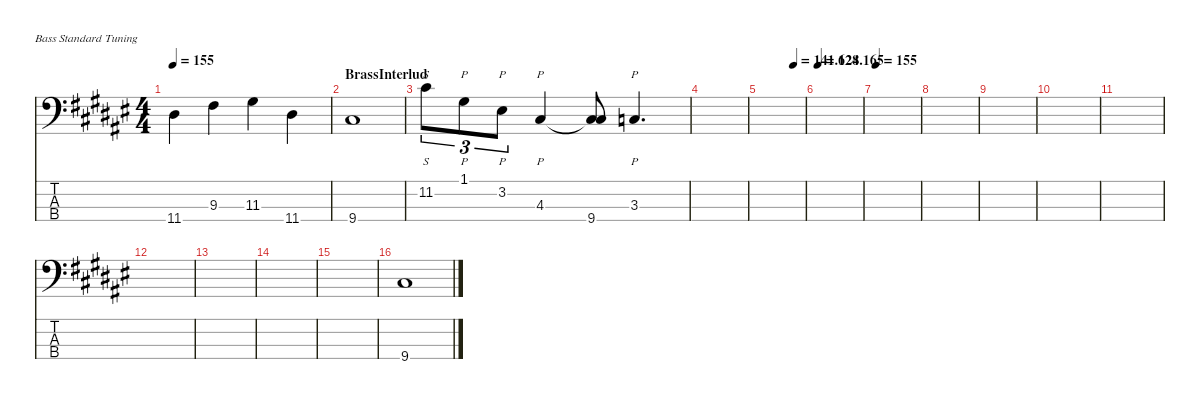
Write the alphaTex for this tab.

\hideDynamics
\bracketExtendMode nobrackets
\singleTrackTrackNamePolicy hidden
\multiTrackTrackNamePolicy hidden
\otherSystemsTrackNameOrientation horizontal
\track ("Bass" "E-Bass") {instrument electricbassfinger}
\staff {score tabs}
\tuning (G2 D2 A1 E1)
\ts (4 4)
\tempo 155
\clef f4
\ks f#
11.4{acc #}.4{dy f beam Down} 9.3{acc #}.4{dy mf beam Down} 11.3{acc #}.4{beam Down} 11.4{acc #}.4{dy f beam Down} |
\section ("" "BrassInterlud")
9.4{acc #}.1{beam Up} |
11.2{acc #}.8{s tu (3 2) dy mp beam Down} 1.1{acc #}.8{p tu (3 2) dy mf beam Down} 3.2{acc #}.8{p tu (3 2) beam Down} 4.3{acc #}.4{p beam Up} (4.3{t acc #} 9.4{acc #}).8{dy f beam Up} 3.3{acc forcenatural}.4{p d beam Up} |
|
\tempo (141.624 0.75)
|
\tempo
128.165 |
\tempo (155 0.00625)
|
|
|
|
|
|
|
|
|
9.4{acc #}.1{dy mf beam Up}
